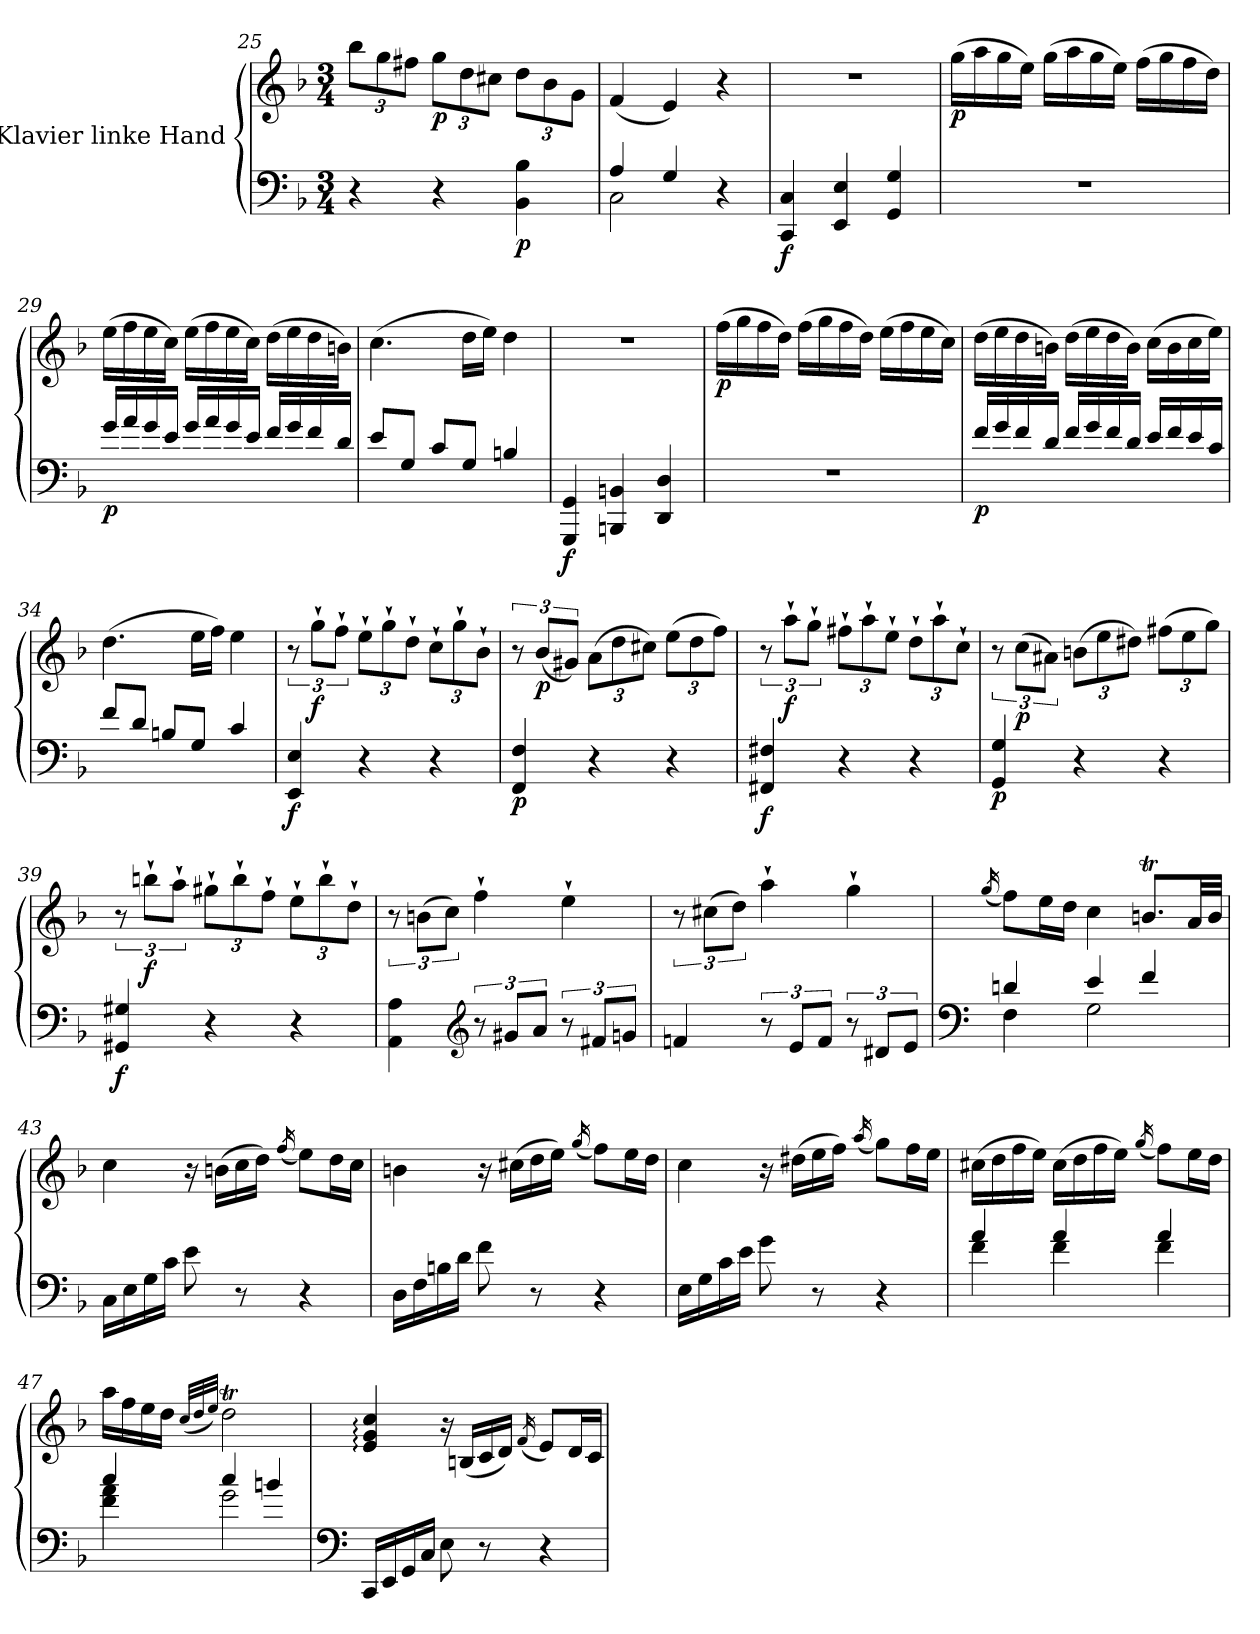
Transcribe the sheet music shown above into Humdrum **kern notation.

**kern	**kern	**dynam
*part1	*part1	*part1
*staff2	*staff1	*staff1/2
*I"Klavier linke Hand	*	*
*clefF4	*clefG2	*
*k[b-]	*k[b-]	*
*M3/4	*M3/4	*
*	*Xbrackettup	*
=25	=25	=25
4r	12bb-\L	.
.	12gg\	.
.	12ff#X\J	.
!	!	!LO:DY:b
4r	12gg\L	p
.	12dd\	.
.	12cc#X\J	.
!	!	!LO:DY:b=2
4BB-\ 4B-\	12dd\L	p
.	12b-\	.
.	12g\J	.
=26	=26	=26
*^	*	*
4A/	2C\	(<4f/	.
4G/	.	4e/)	.
4r	4ryy	4r	.
=27	=27	=27	=27
!	!	!	!LO:DY:b=2
*v	*v	*	*
4CC/ 4C/	2.r	f
4EE/ 4E/	.	.
4GG/ 4G/	.	.
=28	=28	=28
!	!	!LO:DY:b
2.r	(>16gg\LL	p
.	16aa\	.
.	16gg\	.
.	16ee\JJ)	.
.	(>16gg\LL	.
.	16aa\	.
.	16gg\	.
.	16ee\JJ)	.
.	(>16ff\LL	.
.	16gg\	.
.	16ff\	.
.	16dd\JJ)	.
=29	=29	=29
!	!	!LO:DY:b=2
16g/LL	(>16ee\LL	p
16a/	16ff\	.
16g/	16ee\	.
16e/JJ	16cc\JJ)	.
16g/LL	(>16ee\LL	.
16a/	16ff\	.
16g/	16ee\	.
16e/JJ	16cc\JJ)	.
16f/LL	(>16dd\LL	.
16g/	16ee\	.
16f/	16dd\	.
16d/JJ	16bn\JJ)	.
=30	=30	=30
8e/L	(>4.cc\	.
8G/J	.	.
8c/L	.	.
8G/J	16dd\LL	.
.	16ee\JJ)	.
4Bn/	4dd\	.
=31	=31	=31
!	!	!LO:DY:b=2
4GGG/ 4GG/	2.r	f
4BBBn/ 4BBn/	.	.
4DD/ 4D/	.	.
=32	=32	=32
!	!	!LO:DY:b
2.r	(>16ff\LL	p
.	16gg\	.
.	16ff\	.
.	16dd\JJ)	.
.	(>16ff\LL	.
.	16gg\	.
.	16ff\	.
.	16dd\JJ)	.
.	(>16ee\LL	.
.	16ff\	.
.	16ee\	.
.	16cc\JJ)	.
=33	=33	=33
!	!	!LO:DY:b=2
16f/LL	(>16dd\LL	p
16g/	16ee\	.
16f/	16dd\	.
16d/JJ	16bn\JJ)	.
16f/LL	(>16dd\LL	.
16g/	16ee\	.
16f/	16dd\	.
16d/JJ	16b\JJ)	.
16e/LL	(>16cc\LL	.
16f/	16b\	.
16e/	16cc\	.
16c/JJ	16ee\JJ)	.
=34	=34	=34
8f/L	(>4.dd\	.
8d/J	.	.
8Bn/L	.	.
8G/J	16ee\LL	.
.	16ff\JJ)	.
4c/	4ee\	.
=35	=35	=35
*	*brackettup	*
!	!	!LO:DY:b=2
4EE/ 4E/	12r	f
!	!	!LO:DY:b
.	12gg`\L	f
.	12ff`\J	.
*	*Xbrackettup	*
4r	12ee`\L	.
.	12gg`\	.
.	12dd`\J	.
4r	12cc`\L	.
.	12gg`\	.
.	12b-`\J	.
=36	=36	=36
*	*brackettup	*
!	!	!LO:DY:b=2
4FF/ 4F/	12r	p
!	!	!LO:DY:b
.	(<12b-/L	p
.	12g#X/J)	.
*	*Xbrackettup	*
4r	(>12a\L	.
.	12dd\	.
.	12cc#X\J)	.
4r	(>12ee\L	.
.	12dd\	.
.	12ff\J)	.
=37	=37	=37
*	*brackettup	*
!	!	!LO:DY:b=2
4FF#X/ 4F#X/	12r	f
!	!	!LO:DY:b
.	12aa`\L	f
.	12gg`\J	.
*	*Xbrackettup	*
4r	12ff#X`\L	.
.	12aa`\	.
.	12ee`\J	.
4r	12dd`\L	.
.	12aa`\	.
.	12cc`\J	.
=38	=38	=38
*	*brackettup	*
!	!	!LO:DY:b=2
4GG/ 4G/	12r	p
!	!	!LO:DY:b
.	(>12cc\L	p
.	12a#X\J)	.
*	*Xbrackettup	*
4r	(>12bn\L	.
.	12ee\	.
.	12dd#X\J)	.
4r	(>12ff#X\L	.
.	12ee\	.
.	12gg\J)	.
=39	=39	=39
*	*brackettup	*
!	!	!LO:DY:b=2
4GG#X/ 4G#X/	12r	f
!	!	!LO:DY:b
.	12bbn`\L	f
.	12aa`\J	.
*	*Xbrackettup	*
4r	12gg#X`\L	.
.	12bb`\	.
.	12ff`\J	.
4r	12ee`\L	.
.	12bb`\	.
.	12dd`\J	.
=40	=40	=40
*	*brackettup	*
4AA\ 4A\	12r	.
.	(>12bn\L	.
.	12cc\J)	.
*clefG2	*	*
12r	4ff`\	.
12g#X/L	.	.
12a/J	.	.
12r	4ee`\	.
12f#X/L	.	.
12gn/J	.	.
=41	=41	=41
4fn/	12r	.
.	(>12cc#X\L	.
.	12dd\J)	.
12r	4aa`\	.
12e/L	.	.
12f/J	.	.
12r	4gg`\	.
12d#X/L	.	.
12e/J	.	.
=42	=42	=42
*clefF4	*	*
.	(<16qgg/	.
*^	*	*
4dn/	4F\	8ff\L)	.
.	.	16ee\L	.
.	.	16dd\JJ	.
4e/	2G\	4cc\	.
4f/	.	8.bnt/L	.
.	.	32a/LL	.
.	.	32b/JJJ	.
*v	*v	*	*
=43	=43	=43
16C\LL	4cc\	.
16E\	.	.
16G\	.	.
16c\JJ	.	.
8e\	16r	.
.	(>16bn\LL	.
8r	16cc\	.
.	16dd\JJ)	.
.	(<16qff/	.
4r	8ee\L)	.
.	16dd\L	.
.	16cc\JJ	.
=44	=44	=44
16D\LL	4bn\	.
16F\	.	.
16Bn\	.	.
16d\JJ	.	.
8f\	16r	.
.	(>16cc#X\LL	.
8r	16dd\	.
.	16ee\JJ)	.
.	(<16qgg/	.
4r	8ff\L)	.
.	16ee\L	.
.	16dd\JJ	.
=45	=45	=45
16E\LL	4cc\	.
16G\	.	.
16c\	.	.
16e\JJ	.	.
8g\	16r	.
.	(>16dd#X\LL	.
8r	16ee\	.
.	16ff\JJ)	.
.	(<16qaa/	.
4r	8gg\L)	.
.	16ff\L	.
.	16ee\JJ	.
=46	=46	=46
*^	*	*
4a/	4f\	(>16cc#X\LL	.
.	.	16dd\	.
.	.	16ff\	.
.	.	16ee\JJ)	.
4a/	4f\	(>16cc#\LL	.
.	.	16dd\	.
.	.	16ff\	.
.	.	16ee\JJ)	.
.	.	(<16qgg/	.
4a/	4f\	8ff\L)	.
.	.	16ee\L	.
.	.	16dd\JJ	.
=47	=47	=47	=47
4cc/	4f\ 4a\	16aa\LL	.
.	.	16ff\	.
.	.	16ee\	.
.	.	16dd\JJ	.
.	.	(<32qcc/LLL	.
.	.	32qdd/	.
.	.	32qee/JJJ)	.
4cc/	2g\	2ddT\	.
4bn/	.	.	.
*v	*v	*	*
=48	=48	=48
*clefF4	*	*
16CC/LL	4e/: 4g/: 4cc/:	.
16EE/	.	.
16GG/	.	.
16C/JJ	.	.
8E\	16r	.
.	(<16Bn/LL	.
8r	16c/	.
.	16d/JJ)	.
.	(<16qf/	.
4r	8e/L)	.
.	16d/L	.
.	16c/JJ	.
=	=	=
*-	*-	*-
